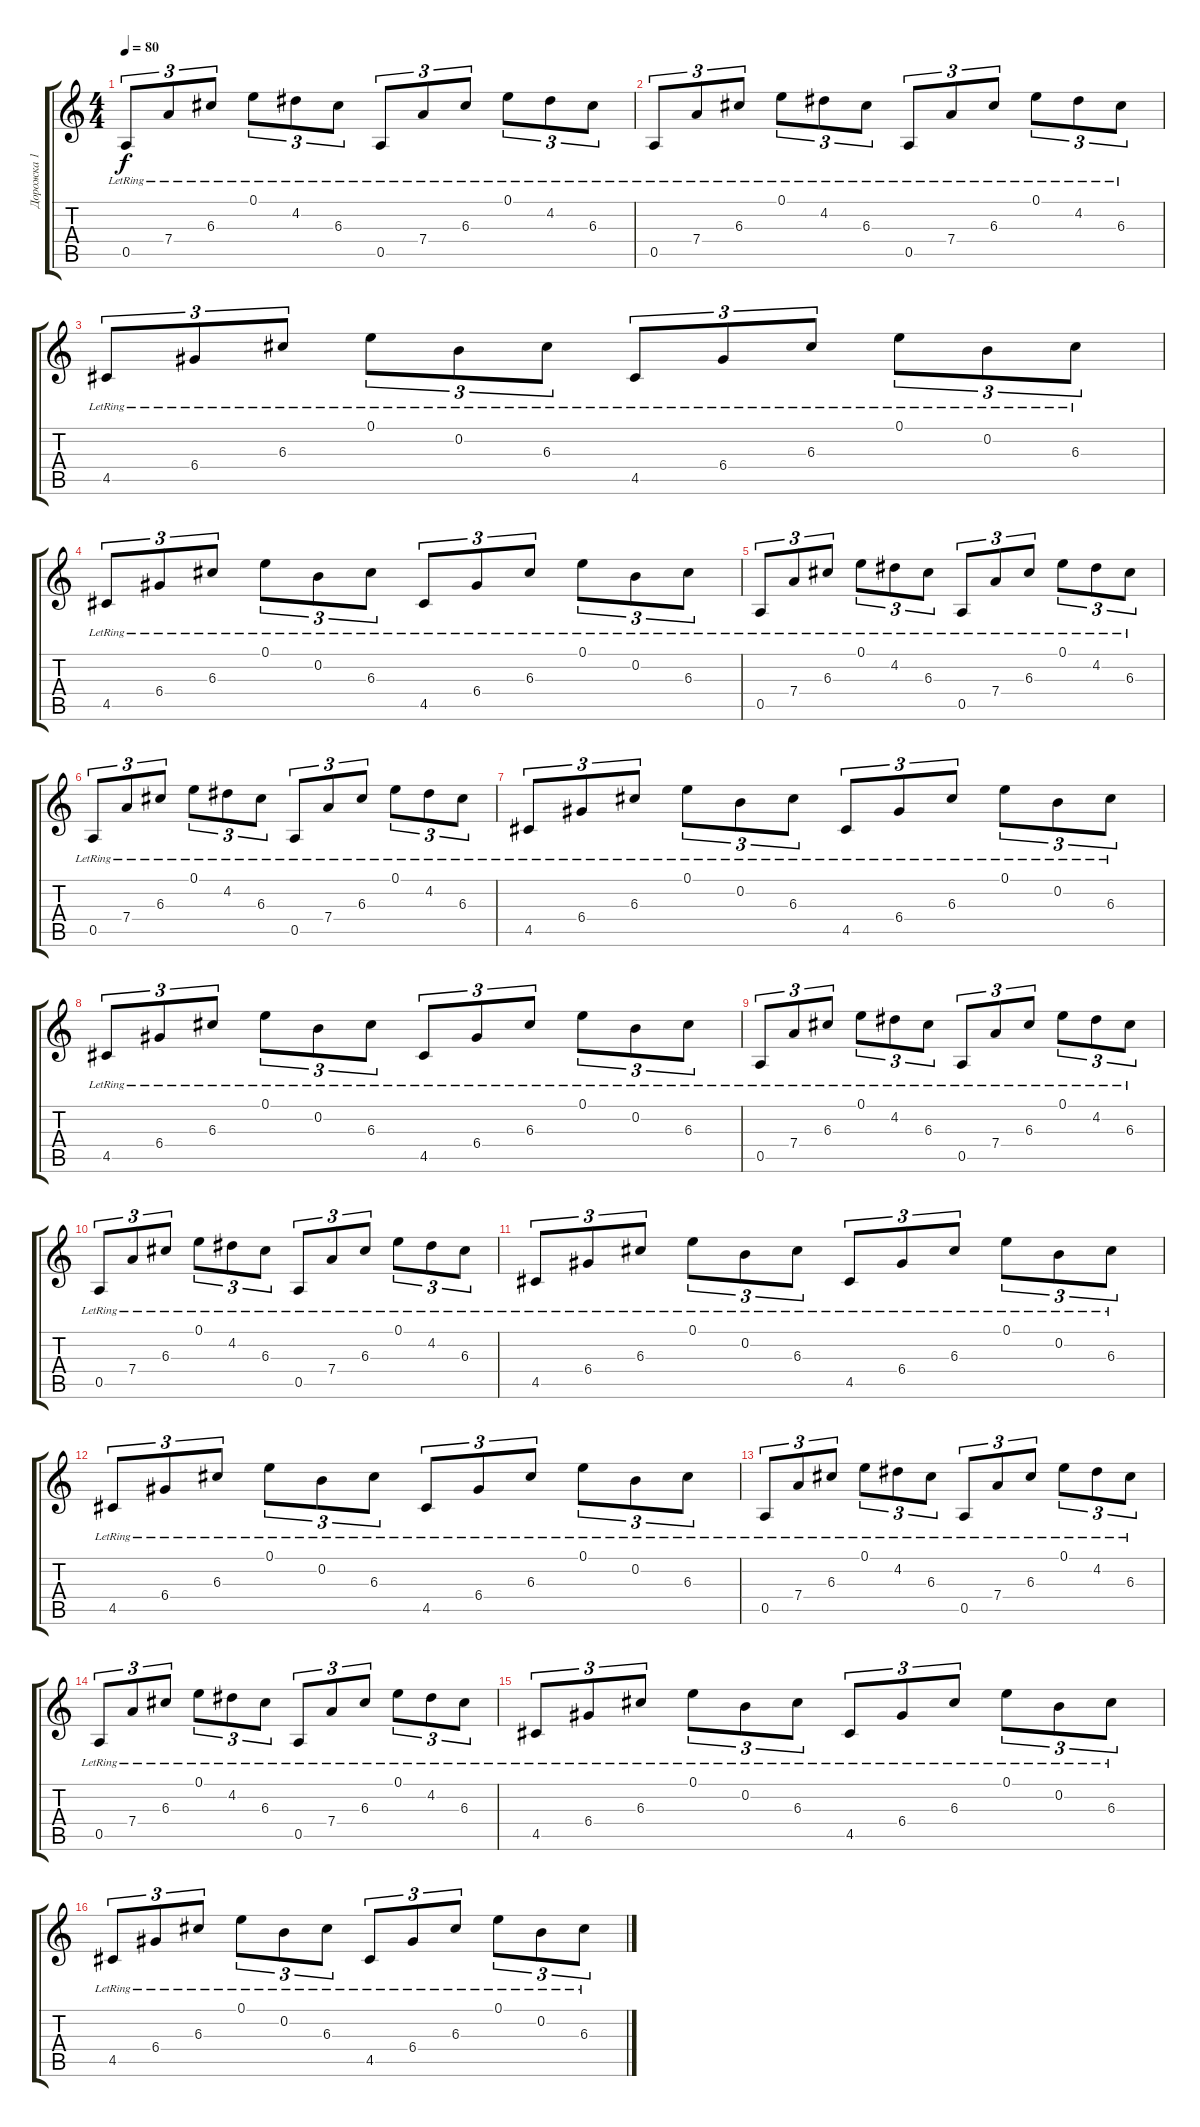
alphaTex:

\track ("Дорожка 1" "Дорожка 1") {instrument acousticguitarnylon}
\staff {score tabs}
\tuning (E4 B3 G3 D3 A2 E2) {hide}
\ts (4 4)
\tempo 80
\clef g2
\ks c
0.5{lr}.8{tu (3 2) dy f instrument acousticguitarnylon} 7.4{lr}.8{tu (3 2)} 6.3{lr}.8{tu (3 2)} 0.1{lr}.8{tu (3 2)} 4.2{lr}.8{tu (3 2)} 6.3{lr}.8{tu (3 2)} 0.5{lr}.8{tu (3 2)} 7.4{lr}.8{tu (3 2)} 6.3{lr}.8{tu (3 2)} 0.1{lr}.8{tu (3 2)} 4.2{lr}.8{tu (3 2)} 6.3{lr}.8{tu (3 2)} |
0.5{lr}.8{tu (3 2)} 7.4{lr}.8{tu (3 2)} 6.3{lr}.8{tu (3 2)} 0.1{lr}.8{tu (3 2)} 4.2{lr}.8{tu (3 2)} 6.3{lr}.8{tu (3 2)} 0.5{lr}.8{tu (3 2)} 7.4{lr}.8{tu (3 2)} 6.3{lr}.8{tu (3 2)} 0.1{lr}.8{tu (3 2)} 4.2{lr}.8{tu (3 2)} 6.3{lr}.8{tu (3 2)} |
4.5{lr}.8{tu (3 2)} 6.4{lr}.8{tu (3 2)} 6.3{lr}.8{tu (3 2)} 0.1{lr}.8{tu (3 2)} 0.2{lr}.8{tu (3 2)} 6.3{lr}.8{tu (3 2)} 4.5{lr}.8{tu (3 2)} 6.4{lr}.8{tu (3 2)} 6.3{lr}.8{tu (3 2)} 0.1{lr}.8{tu (3 2)} 0.2{lr}.8{tu (3 2)} 6.3{lr}.8{tu (3 2)} |
4.5{lr}.8{tu (3 2)} 6.4{lr}.8{tu (3 2)} 6.3{lr}.8{tu (3 2)} 0.1{lr}.8{tu (3 2)} 0.2{lr}.8{tu (3 2)} 6.3{lr}.8{tu (3 2)} 4.5{lr}.8{tu (3 2)} 6.4{lr}.8{tu (3 2)} 6.3{lr}.8{tu (3 2)} 0.1{lr}.8{tu (3 2)} 0.2{lr}.8{tu (3 2)} 6.3{lr}.8{tu (3 2)} |
0.5{lr}.8{tu (3 2)} 7.4{lr}.8{tu (3 2)} 6.3{lr}.8{tu (3 2)} 0.1{lr}.8{tu (3 2)} 4.2{lr}.8{tu (3 2)} 6.3{lr}.8{tu (3 2)} 0.5{lr}.8{tu (3 2)} 7.4{lr}.8{tu (3 2)} 6.3{lr}.8{tu (3 2)} 0.1{lr}.8{tu (3 2)} 4.2{lr}.8{tu (3 2)} 6.3{lr}.8{tu (3 2)} |
0.5{lr}.8{tu (3 2)} 7.4{lr}.8{tu (3 2)} 6.3{lr}.8{tu (3 2)} 0.1{lr}.8{tu (3 2)} 4.2{lr}.8{tu (3 2)} 6.3{lr}.8{tu (3 2)} 0.5{lr}.8{tu (3 2)} 7.4{lr}.8{tu (3 2)} 6.3{lr}.8{tu (3 2)} 0.1{lr}.8{tu (3 2)} 4.2{lr}.8{tu (3 2)} 6.3{lr}.8{tu (3 2)} |
4.5{lr}.8{tu (3 2)} 6.4{lr}.8{tu (3 2)} 6.3{lr}.8{tu (3 2)} 0.1{lr}.8{tu (3 2)} 0.2{lr}.8{tu (3 2)} 6.3{lr}.8{tu (3 2)} 4.5{lr}.8{tu (3 2)} 6.4{lr}.8{tu (3 2)} 6.3{lr}.8{tu (3 2)} 0.1{lr}.8{tu (3 2)} 0.2{lr}.8{tu (3 2)} 6.3{lr}.8{tu (3 2)} |
4.5{lr}.8{tu (3 2)} 6.4{lr}.8{tu (3 2)} 6.3{lr}.8{tu (3 2)} 0.1{lr}.8{tu (3 2)} 0.2{lr}.8{tu (3 2)} 6.3{lr}.8{tu (3 2)} 4.5{lr}.8{tu (3 2)} 6.4{lr}.8{tu (3 2)} 6.3{lr}.8{tu (3 2)} 0.1{lr}.8{tu (3 2)} 0.2{lr}.8{tu (3 2)} 6.3{lr}.8{tu (3 2)} |
0.5{lr}.8{tu (3 2)} 7.4{lr}.8{tu (3 2)} 6.3{lr}.8{tu (3 2)} 0.1{lr}.8{tu (3 2)} 4.2{lr}.8{tu (3 2)} 6.3{lr}.8{tu (3 2)} 0.5{lr}.8{tu (3 2)} 7.4{lr}.8{tu (3 2)} 6.3{lr}.8{tu (3 2)} 0.1{lr}.8{tu (3 2)} 4.2{lr}.8{tu (3 2)} 6.3{lr}.8{tu (3 2)} |
0.5{lr}.8{tu (3 2)} 7.4{lr}.8{tu (3 2)} 6.3{lr}.8{tu (3 2)} 0.1{lr}.8{tu (3 2)} 4.2{lr}.8{tu (3 2)} 6.3{lr}.8{tu (3 2)} 0.5{lr}.8{tu (3 2)} 7.4{lr}.8{tu (3 2)} 6.3{lr}.8{tu (3 2)} 0.1{lr}.8{tu (3 2)} 4.2{lr}.8{tu (3 2)} 6.3{lr}.8{tu (3 2)} |
4.5{lr}.8{tu (3 2)} 6.4{lr}.8{tu (3 2)} 6.3{lr}.8{tu (3 2)} 0.1{lr}.8{tu (3 2)} 0.2{lr}.8{tu (3 2)} 6.3{lr}.8{tu (3 2)} 4.5{lr}.8{tu (3 2)} 6.4{lr}.8{tu (3 2)} 6.3{lr}.8{tu (3 2)} 0.1{lr}.8{tu (3 2)} 0.2{lr}.8{tu (3 2)} 6.3{lr}.8{tu (3 2)} |
4.5{lr}.8{tu (3 2)} 6.4{lr}.8{tu (3 2)} 6.3{lr}.8{tu (3 2)} 0.1{lr}.8{tu (3 2)} 0.2{lr}.8{tu (3 2)} 6.3{lr}.8{tu (3 2)} 4.5{lr}.8{tu (3 2)} 6.4{lr}.8{tu (3 2)} 6.3{lr}.8{tu (3 2)} 0.1{lr}.8{tu (3 2)} 0.2{lr}.8{tu (3 2)} 6.3{lr}.8{tu (3 2)} |
0.5{lr}.8{tu (3 2)} 7.4{lr}.8{tu (3 2)} 6.3{lr}.8{tu (3 2)} 0.1{lr}.8{tu (3 2)} 4.2{lr}.8{tu (3 2)} 6.3{lr}.8{tu (3 2)} 0.5{lr}.8{tu (3 2)} 7.4{lr}.8{tu (3 2)} 6.3{lr}.8{tu (3 2)} 0.1{lr}.8{tu (3 2)} 4.2{lr}.8{tu (3 2)} 6.3{lr}.8{tu (3 2)} |
0.5{lr}.8{tu (3 2)} 7.4{lr}.8{tu (3 2)} 6.3{lr}.8{tu (3 2)} 0.1{lr}.8{tu (3 2)} 4.2{lr}.8{tu (3 2)} 6.3{lr}.8{tu (3 2)} 0.5{lr}.8{tu (3 2)} 7.4{lr}.8{tu (3 2)} 6.3{lr}.8{tu (3 2)} 0.1{lr}.8{tu (3 2)} 4.2{lr}.8{tu (3 2)} 6.3{lr}.8{tu (3 2)} |
4.5{lr}.8{tu (3 2)} 6.4{lr}.8{tu (3 2)} 6.3{lr}.8{tu (3 2)} 0.1{lr}.8{tu (3 2)} 0.2{lr}.8{tu (3 2)} 6.3{lr}.8{tu (3 2)} 4.5{lr}.8{tu (3 2)} 6.4{lr}.8{tu (3 2)} 6.3{lr}.8{tu (3 2)} 0.1{lr}.8{tu (3 2)} 0.2{lr}.8{tu (3 2)} 6.3{lr}.8{tu (3 2)} |
4.5{lr}.8{tu (3 2)} 6.4{lr}.8{tu (3 2)} 6.3{lr}.8{tu (3 2)} 0.1{lr}.8{tu (3 2)} 0.2{lr}.8{tu (3 2)} 6.3{lr}.8{tu (3 2)} 4.5{lr}.8{tu (3 2)} 6.4{lr}.8{tu (3 2)} 6.3{lr}.8{tu (3 2)} 0.1{lr}.8{tu (3 2)} 0.2{lr}.8{tu (3 2)} 6.3{lr}.8{tu (3 2)}
